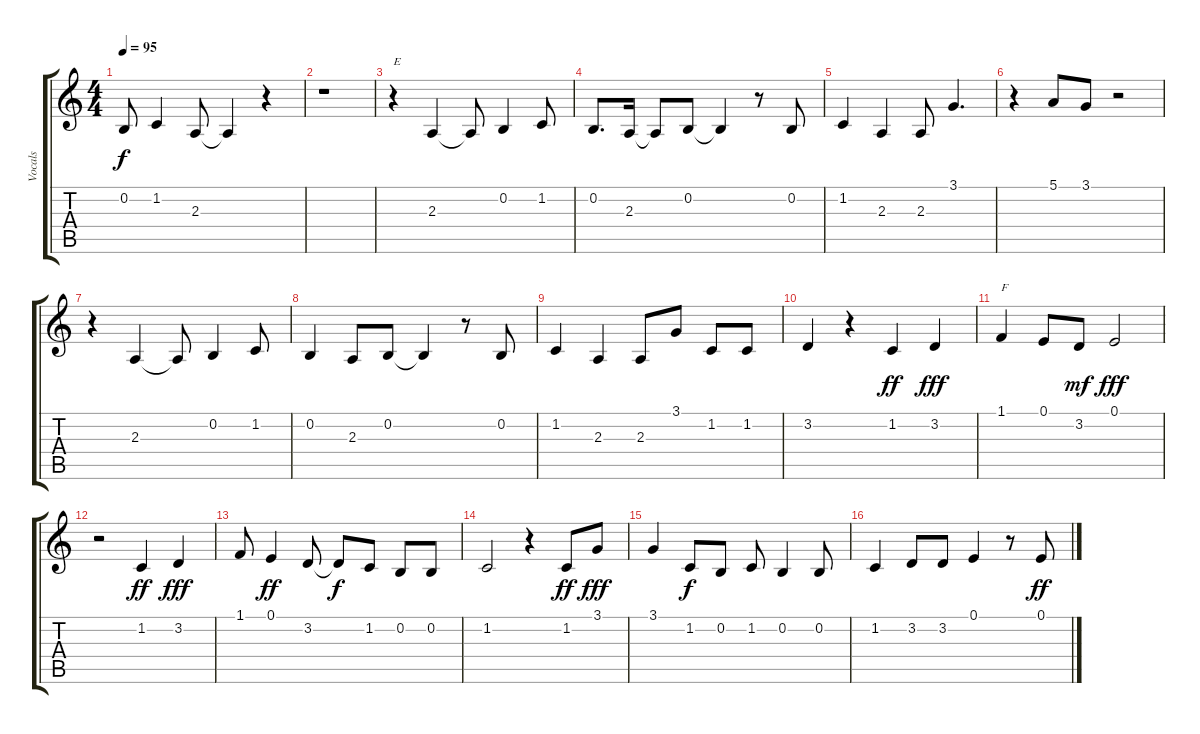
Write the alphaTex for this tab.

\track ("Vocals" "Vocals") {instrument englishhorn}
\staff {score tabs}
\tuning (E4 B3 G3 D3 A2 E2) {hide}
\ts (4 4)
\tempo 95
\clef g2
\ks c
0.2.8{dy f} 1.2.4 2.3.8 2.3{t}.4 r.4 |
r.1 |
r.4{txt "E"} 2.3.4 2.3{t}.8 0.2.4 1.2.8 |
0.2.8{d} 2.3.16 2.3{t}.8 0.2.8 0.2{t}.4 r.8 0.2.8 |
1.2.4 2.3.4 2.3.8 3.1.4{d} |
r.4 5.1.8 3.1.8 r.2 |
r.4 2.3.4 2.3{t}.8 0.2.4 1.2.8 |
0.2.4 2.3.8 0.2.8 0.2{t}.4 r.8 0.2.8 |
1.2.4 2.3.4 2.3.8 3.1.8 1.2.8 1.2.8 |
3.2.4 r.4 1.2.4{dy ff} 3.2.4{dy fff} |
1.1.4{txt "F"} 0.1.8 3.2.8{dy mf} 0.1.2{dy fff} |
r.2 1.2.4{dy ff} 3.2.4{dy fff} |
1.1.8 0.1.4{dy ff} 3.2.8 3.2{t}.8{dy f} 1.2.8 0.2.8 0.2.8 |
1.2.2 r.4 1.2.8{dy ff} 3.1.8{dy fff} |
3.1.4 1.2.8{dy f} 0.2.8 1.2.8 0.2.4 0.2.8 |
1.2.4 3.2.8 3.2.8 0.1.4 r.8 0.1.8{dy ff}
